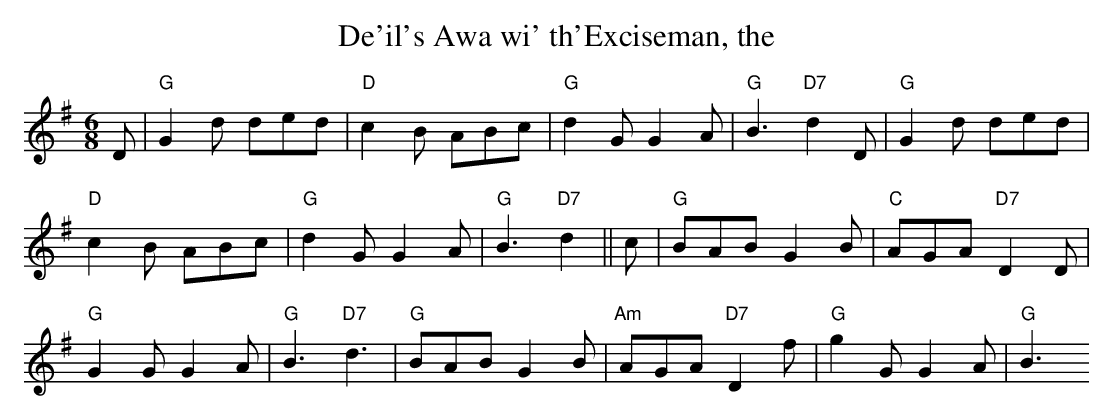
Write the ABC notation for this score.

X:1
T:De'il's Awa wi' th'Exciseman, the
M:6/8
L:1/8
K:G
D|"G"G2d ded|"D"c2B ABc|"G"d2G G2A|"G"B3 "D7"d2 D|"G"G2d ded|!
"D"c2B ABc|"G"d2G G2A|"G"B3 "D7"d2 ||c|"G"BAB G2 B|"C"AGA "D7"D2D|!
"G"G2G G2A|"G"B3 "D7"d3|"G"BAB G2 B|"Am"AGA "D7"D2f|"G"g2G G2A|"G"B3 "D7
"d2||
